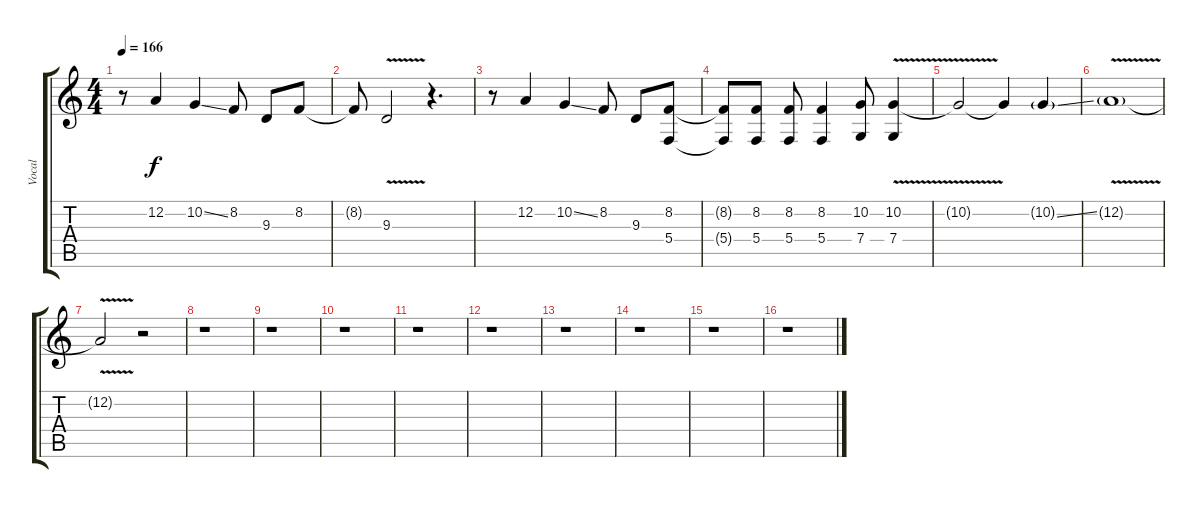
\track ("Vocal" "Vocal") {instrument lead6voice}
\staff {score tabs}
\tuning (D4 A3 F3 C3 G2 C2) {hide}
\ts (4 4)
\tempo 166
\clef g2
\ks c
r.8{dy f} 12.2.4 10.2{ss}.4 8.2.8 9.3.8 8.2.8 |
8.2{t}.8 9.3{v}.2 r.4{d} |
r.8 12.2.4 10.2{ss}.4 8.2.8 9.3.8 (8.2 5.4).8 |
(8.2{t} 5.4{t}).8 (8.2 5.4).8 (8.2 5.4).8 (8.2 5.4).4 (10.2 7.4).8 (10.2{v} 7.4{v}).4 |
10.2{t}.2 10.2{t}.4 10.2{ss g}.4 |
12.2{v g}.1 |
12.2{v t}.2 r.2 |
r.1 |
r.1 |
r.1 |
r.1 |
r.1 |
r.1 |
r.1 |
r.1 |
r.1
